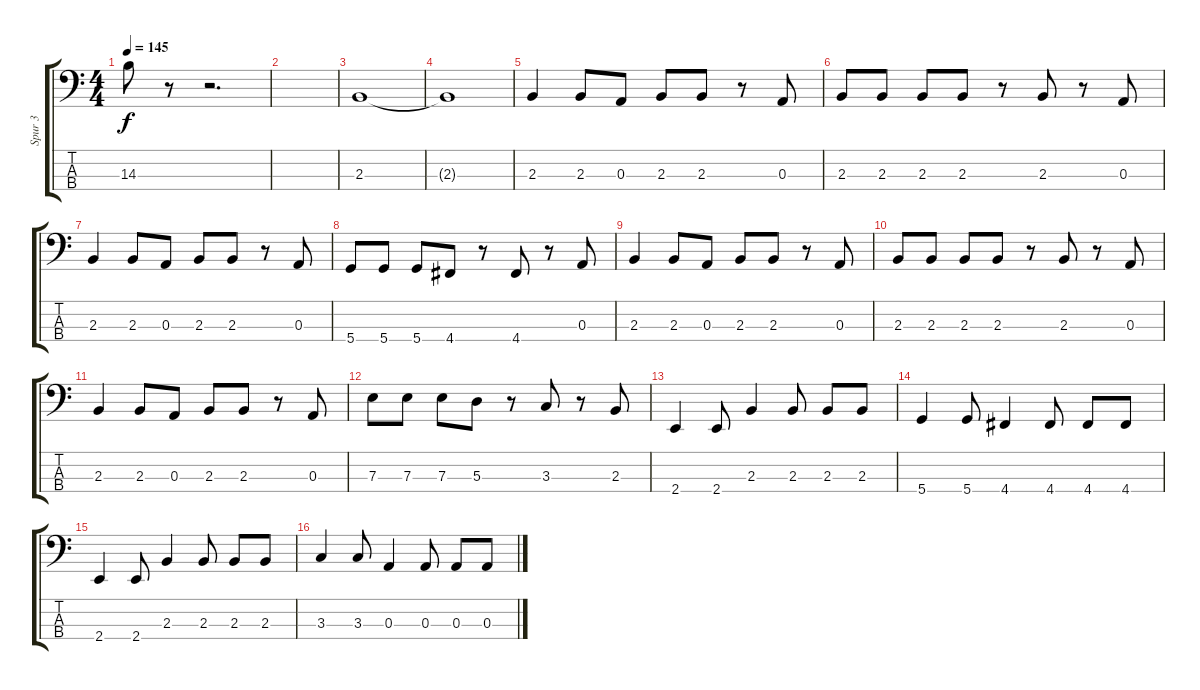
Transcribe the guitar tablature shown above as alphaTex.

\track ("Spur 3" "Spur 3") {instrument electricbassfinger}
\staff {score tabs}
\tuning (G2 D2 A1 D1) {hide}
\ts (4 4)
\tempo 145
\clef f4
\ks c
14.3.8{dy f} r.8 r.2{d} |
|
2.3.1 |
2.3{t}.1 |
2.3.4 2.3.8 0.3.8 2.3.8 2.3.8 r.8 0.3.8 |
2.3.8 2.3.8 2.3.8 2.3.8 r.8 2.3.8 r.8 0.3.8 |
2.3.4 2.3.8 0.3.8 2.3.8 2.3.8 r.8 0.3.8 |
5.4.8 5.4.8 5.4.8 4.4.8 r.8 4.4.8 r.8 0.3.8 |
2.3.4 2.3.8 0.3.8 2.3.8 2.3.8 r.8 0.3.8 |
2.3.8 2.3.8 2.3.8 2.3.8 r.8 2.3.8 r.8 0.3.8 |
2.3.4 2.3.8 0.3.8 2.3.8 2.3.8 r.8 0.3.8 |
7.3.8 7.3.8 7.3.8 5.3.8 r.8 3.3.8 r.8 2.3.8 |
2.4.4 2.4.8 2.3.4 2.3.8 2.3.8 2.3.8 |
5.4.4 5.4.8 4.4.4 4.4.8 4.4.8 4.4.8 |
2.4.4 2.4.8 2.3.4 2.3.8 2.3.8 2.3.8 |
3.3.4 3.3.8 0.3.4 0.3.8 0.3.8 0.3.8
